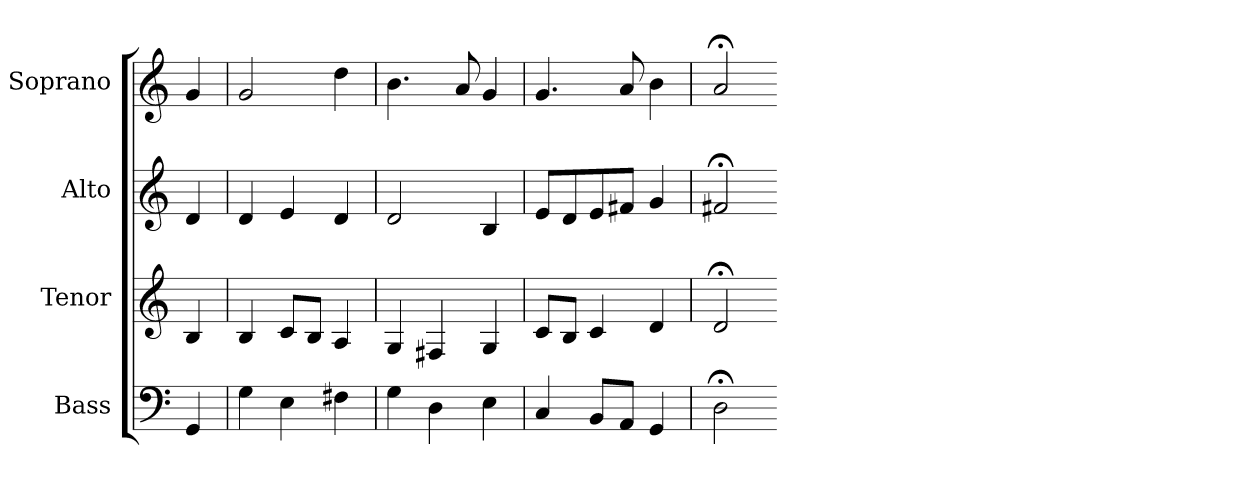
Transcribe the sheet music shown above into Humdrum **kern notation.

**kern	**kern	**kern	**kern
*part4	*part3	*part2	*part1
*staff4	*staff3	*staff2	*staff1
*I"Bass	*I"Tenor	*I"Alto	*I"Soprano
*I'B	*I'T	*I'A	*I'S
=	=	=	=
4GG	4B	4d	4g
=1	=1	=1	=1
4G	4B	4d	2g
4E	8cL	4e	.
.	8BJ	.	.
4F#X	4A	4d	4dd
=2	=2	=2	=2
4G	4G	2d	4.b
4D	4F#X	.	.
.	.	.	8a
4E	4G	4B	4g
=3	=3	=3	=3
4C	8cL	8eL	4.g
.	8BJ	8d	.
8BBL	4c	8e	.
8AAJ	.	8f#XJ	8a
4GG	4d	4g	4b
=4	=4	=4	=4
2D;<	2d;<	2f#X;<	2a;<
=-	=-	=-	=-
*-	*-	*-	*-
